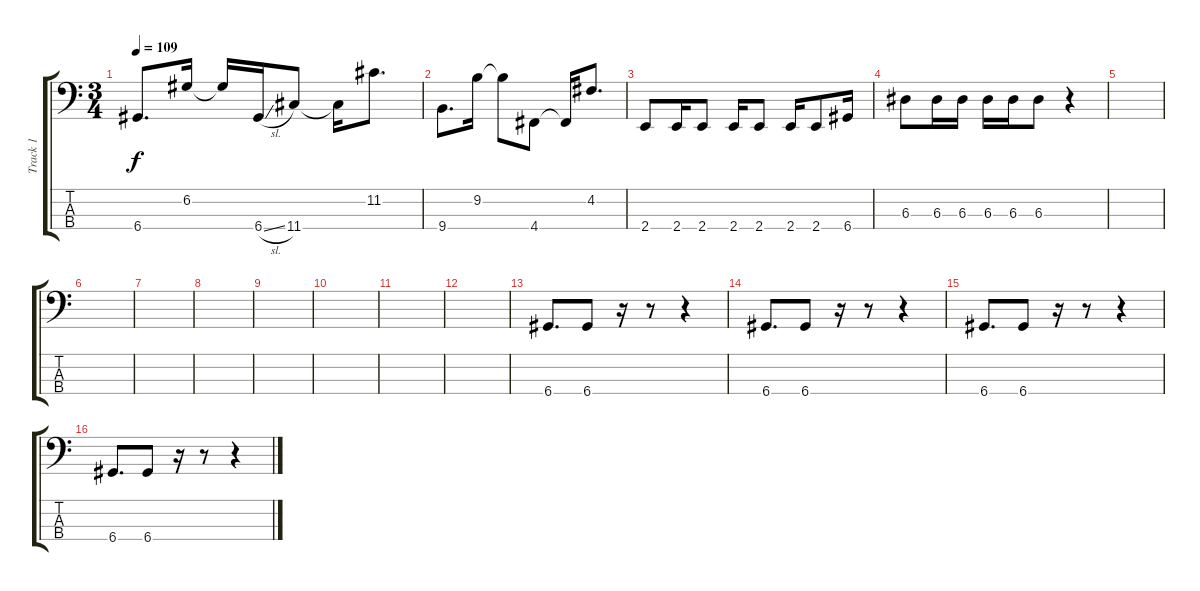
\track ("Track 1" "Track 1") {instrument electricbassfinger}
\staff {score tabs}
\tuning (G2 D2 A1 D1) {hide}
\ts (3 4)
\tempo 109
\clef f4
\ks c
6.4.8{d dy f} 6.2.16 6.2{t}.16 6.4{sl}.16 11.4.8 11.4{t}.16 11.2.8{d} |
9.4.8{d} 9.2.16 9.2{t}.8 4.4.8 4.4{t}.16 4.2.8{d} |
2.4.8 2.4.16 2.4.8 2.4.16 2.4.8 2.4.16 2.4.8 6.4.16 |
6.3.8 6.3.16 6.3.16 6.3.16 6.3.16 6.3.8 r.4 |
|
|
|
|
|
|
|
|
6.4.8{d} 6.4.8 r.16 r.8 r.4 |
6.4.8{d} 6.4.8 r.16 r.8 r.4 |
6.4.8{d} 6.4.8 r.16 r.8 r.4 |
6.4.8{d} 6.4.8 r.16 r.8 r.4
